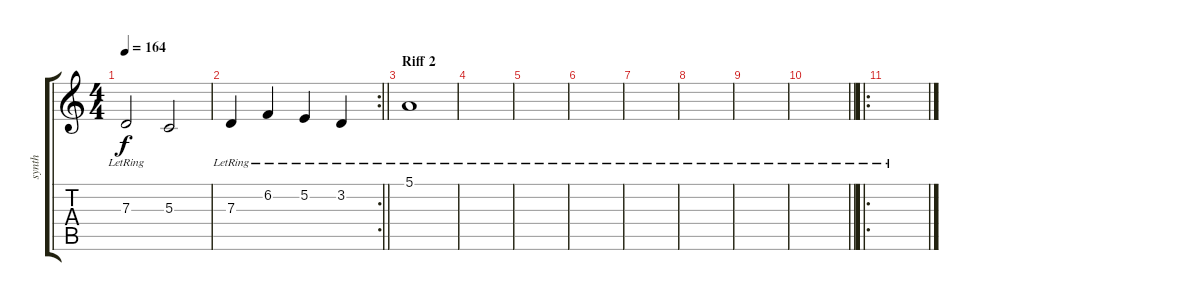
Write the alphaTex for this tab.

\track ("synth" "synth") {instrument musicbox}
\staff {score tabs}
\tuning (E4 B3 G3 D3 A2 E2) {hide}
\ts (4 4)
\tempo 164
\clef g2
\ks c
7.3{lr}.2{dy f} 5.3.2 |
\rc 2
\barLineRight lightlight
7.3{lr}.4 6.2{lr}.4 5.2{lr}.4 3.2{lr}.4 |
\section ("" "Riff 2")
5.1{lr}.1 |
|
|
|
|
|
|
\barLineRight lightlight
|
\ro
